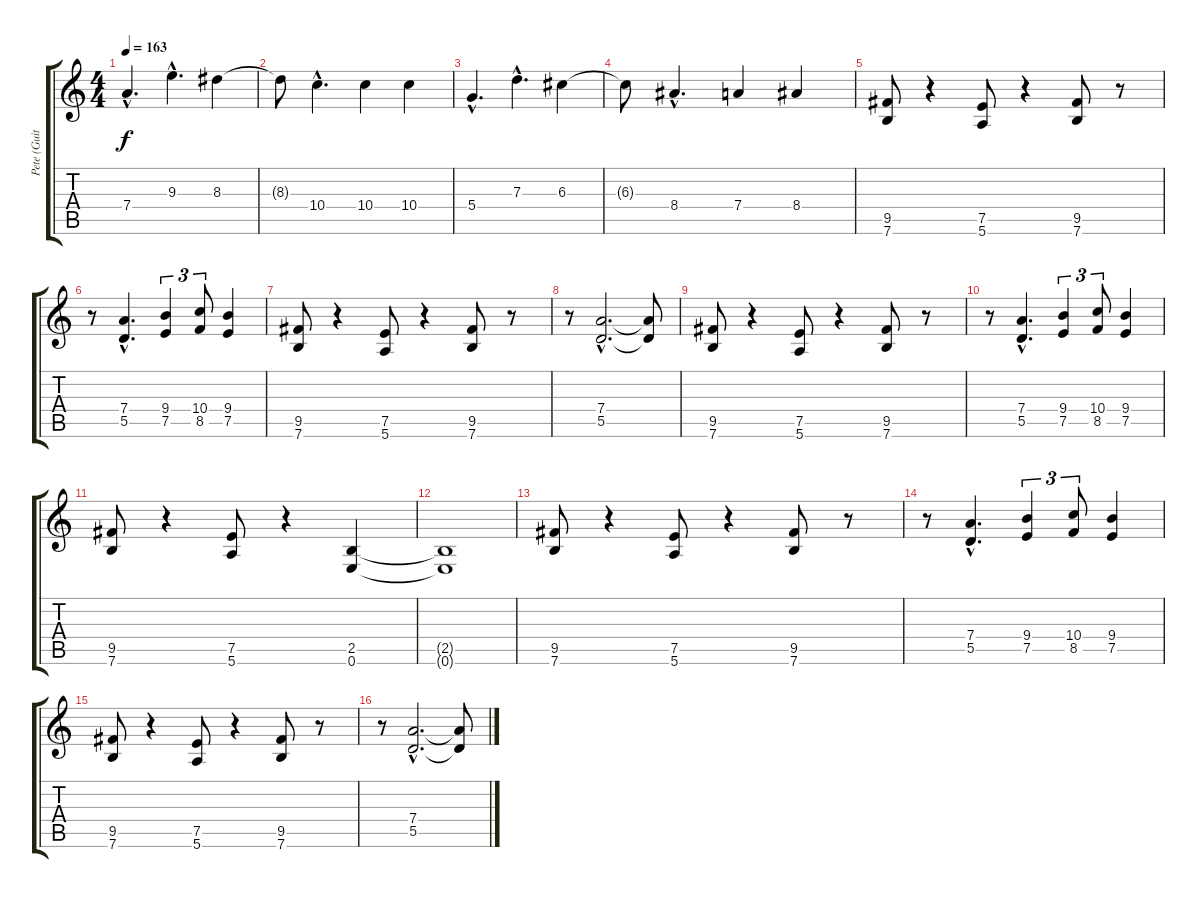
\track ("Pete (Guitar)" "Pete (Guit") {instrument overdrivenguitar}
\staff {score tabs}
\tuning (E4 B3 G3 D3 A2 E2) {hide}
\ts (4 4)
\tempo 163
\clef g2
\ks c
7.4{hac}.4{d dy f} 9.3{hac}.4{d} 8.3.4 |
8.3{t}.8 10.4{hac}.4{d} 10.4.4 10.4.4 |
5.4{hac}.4{d} 7.3{hac}.4{d} 6.3.4 |
6.3{t}.8 8.4{hac}.4{d} 7.4.4 8.4.4 |
(9.5 7.6).8 r.4 (7.5 5.6).8 r.4 (9.5 7.6).8 r.8 |
r.8 (7.4{hac} 5.5{hac}).4{d} (9.4 7.5).4{tu (3 2)} (10.4 8.5).8{tu (3 2)} (9.4 7.5).4 |
(9.5 7.6).8 r.4 (7.5 5.6).8 r.4 (9.5 7.6).8 r.8 |
r.8 (7.4{hac} 5.5{hac}).2{d} (7.4{t} 5.5{t}).8 |
(9.5 7.6).8 r.4 (7.5 5.6).8 r.4 (9.5 7.6).8 r.8 |
r.8 (7.4{hac} 5.5{hac}).4{d} (9.4 7.5).4{tu (3 2)} (10.4 8.5).8{tu (3 2)} (9.4 7.5).4 |
(9.5 7.6).8 r.4 (7.5 5.6).8 r.4 (2.5 0.6).4 |
(2.5{t} 0.6{t}).1 |
(9.5 7.6).8 r.4 (7.5 5.6).8 r.4 (9.5 7.6).8 r.8 |
r.8 (7.4{hac} 5.5{hac}).4{d} (9.4 7.5).4{tu (3 2)} (10.4 8.5).8{tu (3 2)} (9.4 7.5).4 |
(9.5 7.6).8 r.4 (7.5 5.6).8 r.4 (9.5 7.6).8 r.8 |
r.8 (7.4{hac} 5.5{hac}).2{d} (7.4{t} 5.5{t}).8
